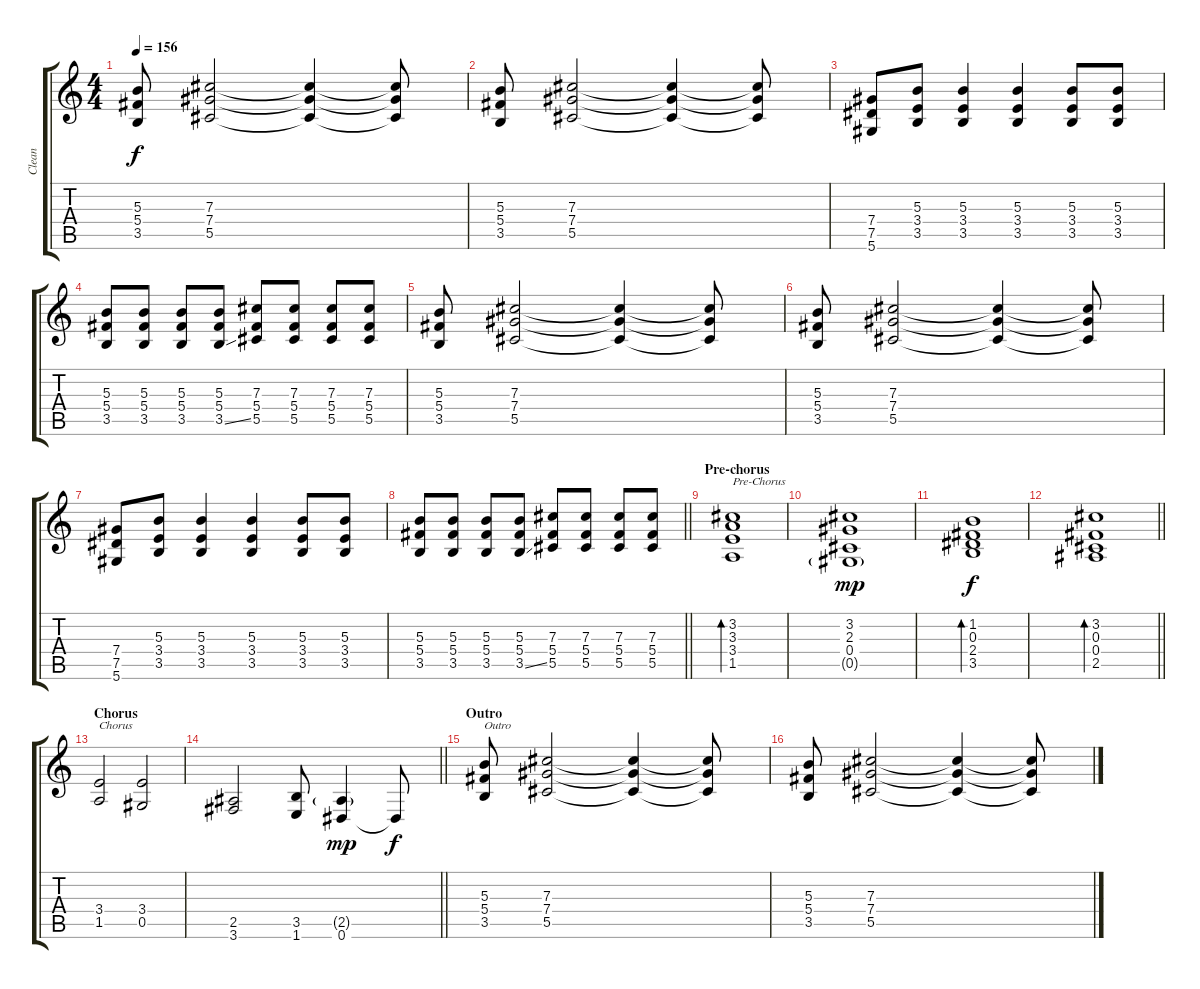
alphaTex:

\track ("Clean" "Clean") {instrument electricguitarclean}
\staff {score tabs}
\tuning (Eb4 Bb3 Gb3 Db3 Ab2 Eb2) {hide}
\ts (4 4)
\tempo 156
\clef g2
\ks c
(5.3 5.4 3.5).8{dy f} (7.3 7.4 5.5).2 (7.3{t} 7.4{t} 5.5{t}).4 (7.3{t} 7.4{t} 5.5{t}).8 |
(5.3 5.4 3.5).8 (7.3 7.4 5.5).2 (7.3{t} 7.4{t} 5.5{t}).4 (7.3{t} 7.4{t} 5.5{t}).8 |
(7.4 7.5 5.6).8 (5.3 3.4 3.5).8 (5.3 3.4 3.5).4 (5.3 3.4 3.5).4 (5.3 3.4 3.5).8 (5.3 3.4 3.5).8 |
(5.3 5.4 3.5).8 (5.3 5.4 3.5).8 (5.3 5.4 3.5).8 (5.3 5.4 3.5{ss}).8 (7.3 5.4 5.5).8 (7.3 5.4 5.5).8 (7.3 5.4 5.5).8 (7.3 5.4 5.5).8 |
(5.3 5.4 3.5).8 (7.3 7.4 5.5).2 (7.3{t} 7.4{t} 5.5{t}).4 (7.3{t} 7.4{t} 5.5{t}).8 |
(5.3 5.4 3.5).8 (7.3 7.4 5.5).2 (7.3{t} 7.4{t} 5.5{t}).4 (7.3{t} 7.4{t} 5.5{t}).8 |
(7.4 7.5 5.6).8 (5.3 3.4 3.5).8 (5.3 3.4 3.5).4 (5.3 3.4 3.5).4 (5.3 3.4 3.5).8 (5.3 3.4 3.5).8 |
\barLineRight lightlight
(5.3 5.4 3.5).8 (5.3 5.4 3.5).8 (5.3 5.4 3.5).8 (5.3 5.4 3.5{ss}).8 (7.3 5.4 5.5).8 (7.3 5.4 5.5).8 (7.3 5.4 5.5).8 (7.3 5.4 5.5).8 |
\section ("" "Pre-chorus")
(3.2 3.3 3.4 1.5).1{bd 240 txt "Pre-Chorus"} |
(3.2 2.3 0.4 0.5{g}).1{dy mp} |
(1.2 0.3 2.4 3.5).1{bd 60 dy f} |
\barLineRight lightlight
(3.2 0.3 0.4 2.5).1{bd 120} |
\section ("" "Chorus")
(3.4 1.5).2{txt "Chorus"} (3.4 0.5).2 |
\barLineRight lightlight
(2.5 3.6).2 (3.5 1.6).8 (2.5{g} 0.6).4{dy mp} 0.6{t}.8{dy f} |
\section ("" "Outro")
(5.3 5.4 3.5).8{txt "Outro"} (7.3 7.4 5.5).2 (7.3{t} 7.4{t} 5.5{t}).4 (7.3{t} 7.4{t} 5.5{t}).8 |
(5.3 5.4 3.5).8 (7.3 7.4 5.5).2 (7.3{t} 7.4{t} 5.5{t}).4 (7.3{t} 7.4{t} 5.5{t}).8
